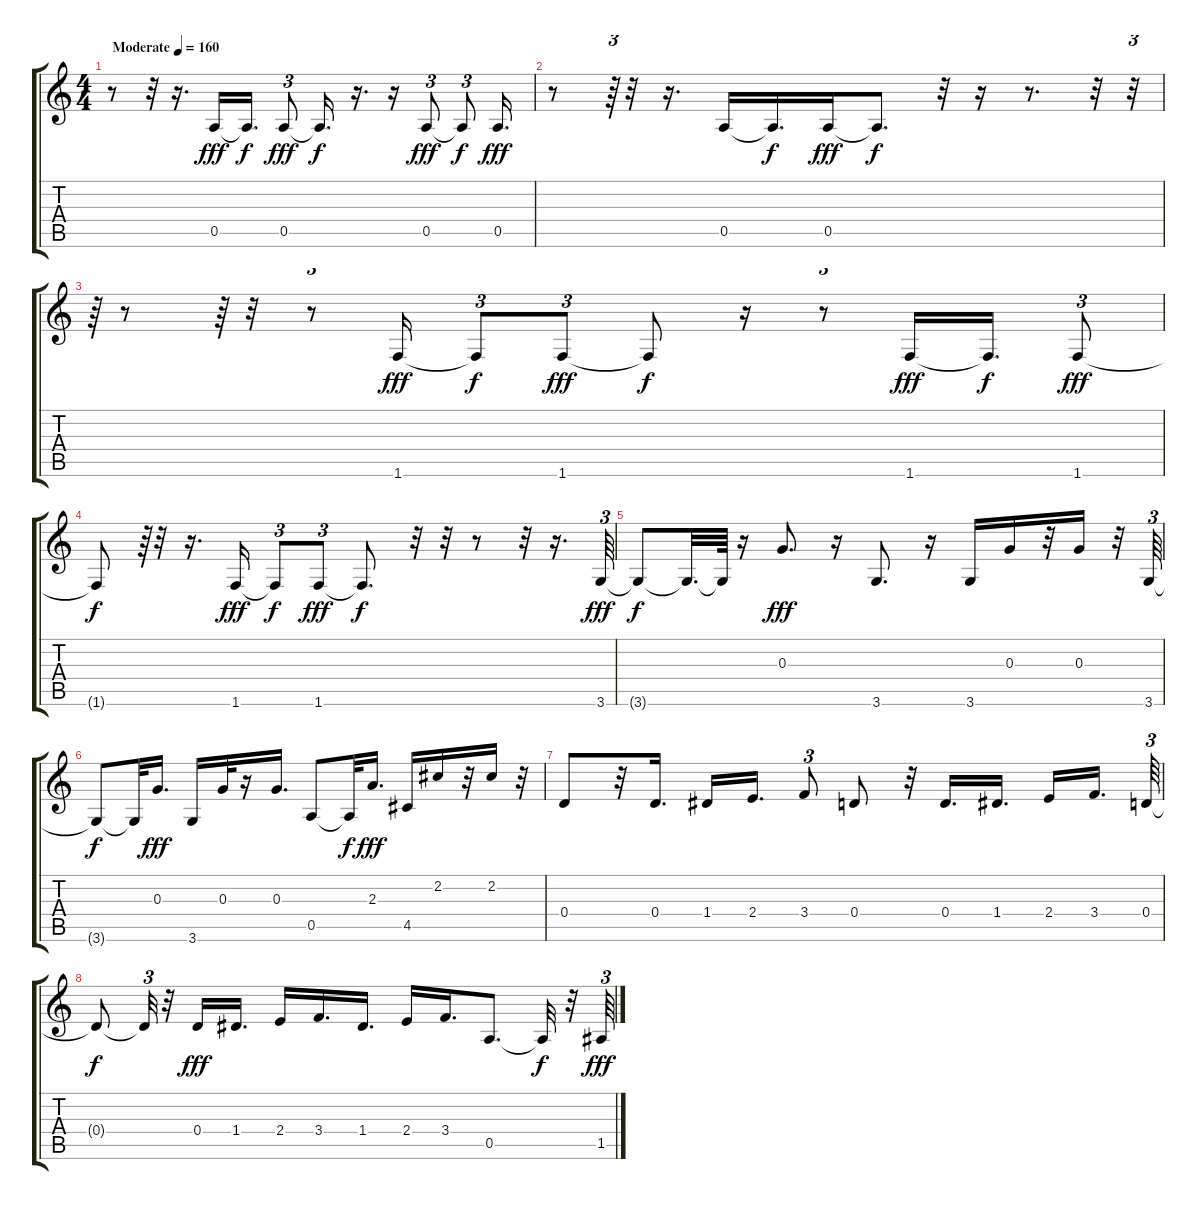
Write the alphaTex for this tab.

\track "" {instrument acousticbass}
\staff {score tabs}
\tuning (E4 B3 G3 D3 A2 E2) {hide}
\ts (4 4)
\tempo (160 "Moderate")
\clef g2
\ks c
r.8{dy fff instrument acousticbass} r.32 r.16{d} 0.5.16 0.5{t}.16{d dy f} 0.5.8{tu (3 2) dy fff} 0.5{t}.16{d dy f} r.16{d} r.16 0.5.8{tu (3 2) dy fff} 0.5{t}.8{tu (3 2) dy f} 0.5.16{d dy fff} |
r.8 r.64{tu (3 2)} r.32 r.16{d} 0.5.16 0.5{t}.16{d dy f} 0.5.16{dy fff} 0.5{t}.8{d dy f} r.32 r.16 r.8{d} r.32 r.32{tu (3 2)} |
r.64{tu (3 2)} r.8 r.64{tu (3 2)} r.32 r.8{tu (3 2)} 1.6.16{dy fff} 1.6{t}.8{tu (3 2) dy f} 1.6.8{tu (3 2) dy fff} 1.6{t}.8{dy f} r.16 r.8{tu (3 2)} 1.6.16{dy fff} 1.6{t}.16{d dy f} 1.6.8{tu (3 2) dy fff} |
1.6{t}.8{dy f} r.64{tu (3 2)} r.32 r.16{d} 1.6.16{dy fff} 1.6{t}.8{tu (3 2) dy f} 1.6.8{tu (3 2) dy fff} 1.6{t}.8{d dy f} r.32 r.32 r.8 r.32 r.16{d} 3.6.64{tu (3 2) dy fff} |
3.6{t}.8{dy f} 3.6{t}.32{d} 3.6{t}.64 r.16 0.3.8{d dy fff} r.16 3.6.8{d} r.16 3.6.16 0.3.16 r.32 0.3.16 r.32 3.6.64{tu (3 2)} |
3.6{t}.8{dy f} 3.6{t}.32 0.3.16{d dy fff} 3.6.16 0.3.32 r.16 0.3.16{d} 0.5.8 0.5{t}.32{dy f} 2.3.16{d dy fff} 4.5.16 2.2.16 r.32 2.2.16 r.32 |
0.4.8 r.32 0.4.16{d} 1.4.16 2.4.16{d} 3.4.8{tu (3 2)} 0.4.8 r.32 0.4.16{d} 1.4.16{d} 2.4.16 3.4.16{d beam splitsecondary} 0.4.64{tu (3 2)} |
0.4{t}.8{dy f} 0.4{t}.32{tu (3 2)} r.32 0.4.16{dy fff} 1.4.16{d} 2.4.16 3.4.16{d} 1.4.16{d} 2.4.16 3.4.16{d} 0.5.8{d} 0.5{t}.32{dy f} r.32 1.5.64{tu (3 2) dy fff}
